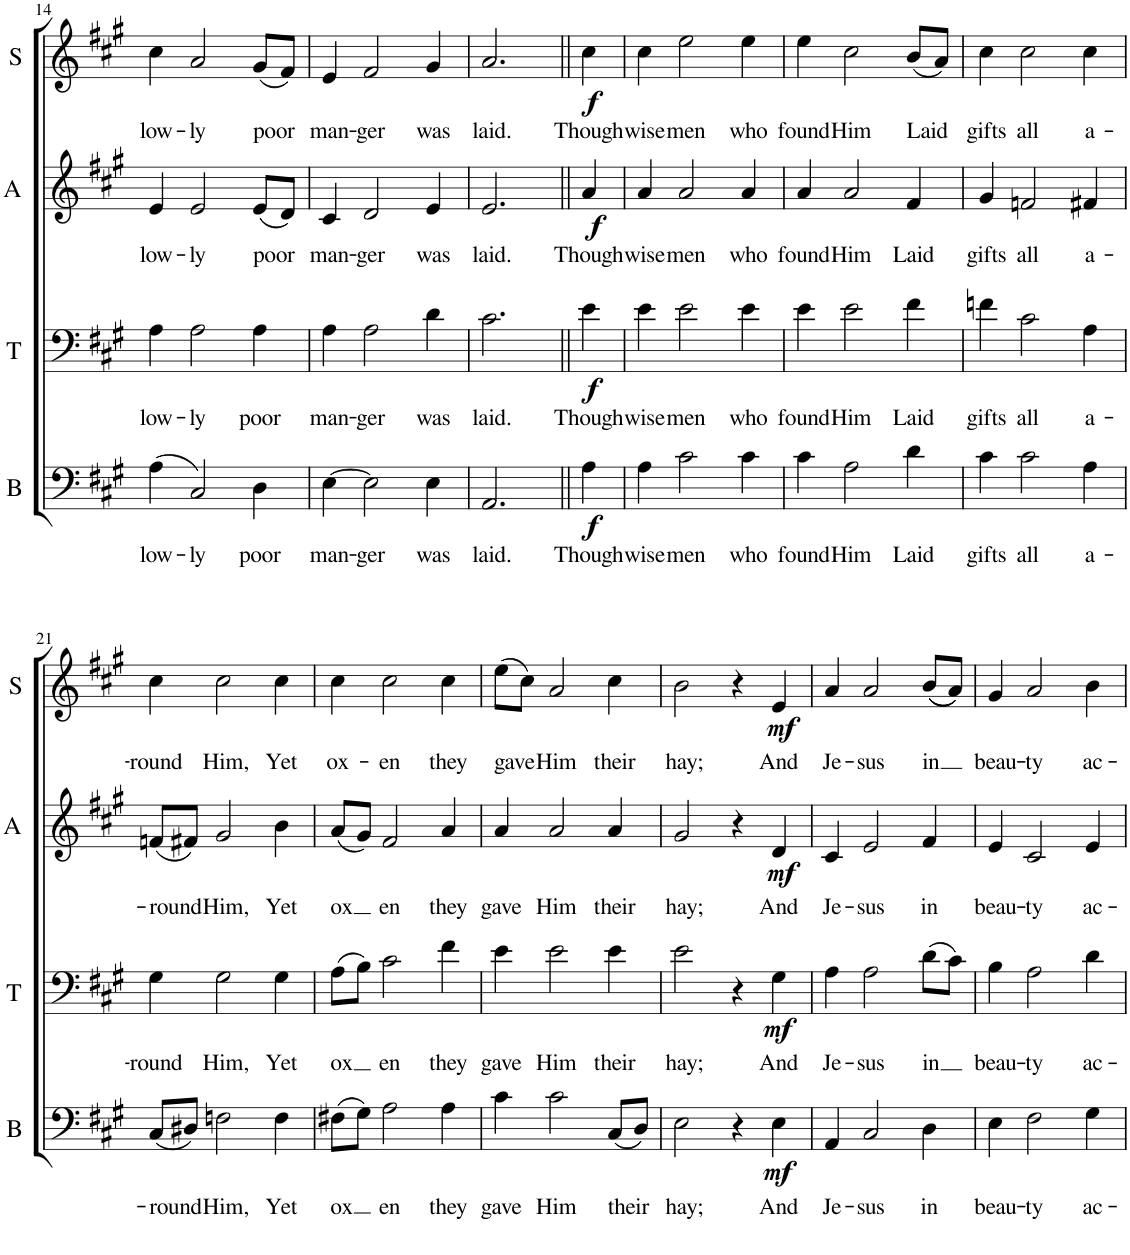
**kern	**text	**dynam	**kern	**text	**dynam	**kern	**text	**dynam	**kern	**text	**dynam
*part4	*part4	*part4	*part3	*part3	*part3	*part2	*part2	*part2	*part1	*part1	*part1
*staff4	*staff4	*staff4	*staff3	*staff3	*staff3	*staff2	*staff2	*staff2	*staff1	*staff1	*staff1
*I"Bass	*	*	*I"Tenor	*	*	*I"Alto	*	*	*I"Soprano	*	*
*I'B	*	*	*I'T	*	*	*I'A	*	*	*I'S	*	*
!!LO:PB:g=z
*clefF4	*	*	*clefF4	*	*	*clefG2	*	*	*clefG2	*	*
*k[f#c#g#]	*	*	*k[f#c#g#]	*	*	*k[f#c#g#]	*	*	*k[f#c#g#]	*	*
*M4/4	*	*	*M4/4	*	*	*M4/4	*	*	*M4/4	*	*
=14	=14	=14	=14	=14	=14	=14	=14	=14	=14	=14	=14
!	!LO:LY:b	!	!	!LO:LY:b	!	!	!LO:LY:b	!	!	!LO:LY:b	!
(4A\	low-	.	4A\	low-	.	4e/	low-	.	4cc#\	low-	.
!	!LO:LY:b	!	!	!LO:LY:b	!	!	!LO:LY:b	!	!	!LO:LY:b	!
2C#/)	-ly	.	2A\	-ly	.	2e/	-ly	.	2a/	-ly	.
!	!LO:LY:b	!	!	!LO:LY:b	!	!	!LO:LY:b	!	!	!LO:LY:b	!
4D\	poor	.	4A\	poor	.	(8e/L	poor	.	(8g#/L	poor	.
.	.	.	.	.	.	8d/J)	.	.	8f#/J)	.	.
=15	=15	=15	=15	=15	=15	=15	=15	=15	=15	=15	=15
!	!LO:LY:b	!	!	!LO:LY:b	!	!	!LO:LY:b	!	!	!LO:LY:b	!
[4E\	man-	.	4A\	man-	.	4c#/	man-	.	4e/	man-	.
!	!LO:LY:b	!	!	!LO:LY:b	!	!	!LO:LY:b	!	!	!LO:LY:b	!
2E\]	-ger	.	2A\	-ger	.	2d/	-ger	.	2f#/	-ger	.
!	!LO:LY:b	!	!	!LO:LY:b	!	!	!LO:LY:b	!	!	!LO:LY:b	!
4E\	was	.	4d\	was	.	4e/	was	.	4g#/	was	.
=16	=16	=16	=16	=16	=16	=16	=16	=16	=16	=16	=16
!	!LO:LY:b	!	!	!LO:LY:b	!	!	!LO:LY:b	!	!	!LO:LY:b	!
2.AA/	laid.	.	2.c#\	laid.	.	2.e/	laid.	.	2.a/	laid.	.
=17||	=17||	=17||	=17||	=17||	=17||	=17||	=17||	=17||	=17||	=17||	=17||
!	!LO:LY:b	!LO:DY:b	!	!LO:LY:b	!LO:DY:b	!	!LO:LY:b	!LO:DY:b	!	!LO:LY:b	!LO:DY:b
4A\	Though	f	4e\	Though	f	4a/	Though	f	4cc#\	Though	f
=18	=18	=18	=18	=18	=18	=18	=18	=18	=18	=18	=18
!	!LO:LY:b	!	!	!LO:LY:b	!	!	!LO:LY:b	!	!	!LO:LY:b	!
4A\	wise	.	4e\	wise	.	4a/	wise	.	4cc#\	wise	.
!	!LO:LY:b	!	!	!LO:LY:b	!	!	!LO:LY:b	!	!	!LO:LY:b	!
2c#\	men	.	2e\	men	.	2a/	men	.	2ee\	men	.
!	!LO:LY:b	!	!	!LO:LY:b	!	!	!LO:LY:b	!	!	!LO:LY:b	!
4c#\	who	.	4e\	who	.	4a/	who	.	4ee\	who	.
=19	=19	=19	=19	=19	=19	=19	=19	=19	=19	=19	=19
!	!LO:LY:b	!	!	!LO:LY:b	!	!	!LO:LY:b	!	!	!LO:LY:b	!
4c#\	found	.	4e\	found	.	4a/	found	.	4ee\	found	.
!	!LO:LY:b	!	!	!LO:LY:b	!	!	!LO:LY:b	!	!	!LO:LY:b	!
2A\	Him	.	2e\	Him	.	2a/	Him	.	2cc#\	Him	.
!	!LO:LY:b	!	!	!LO:LY:b	!	!	!LO:LY:b	!	!	!LO:LY:b	!
4d\	Laid	.	4f#\	Laid	.	4f#/	Laid	.	(8b/L	Laid	.
.	.	.	.	.	.	.	.	.	8a/J)	.	.
=20	=20	=20	=20	=20	=20	=20	=20	=20	=20	=20	=20
!	!LO:LY:b	!	!	!LO:LY:b	!	!	!LO:LY:b	!	!	!LO:LY:b	!
4c#\	gifts	.	4fn\	gifts	.	4g#/	gifts	.	4cc#\	gifts	.
!	!LO:LY:b	!	!	!LO:LY:b	!	!	!LO:LY:b	!	!	!LO:LY:b	!
2c#\	all	.	2c#\	all	.	2fn/	all	.	2cc#\	all	.
!	!LO:LY:b	!	!	!LO:LY:b	!	!	!LO:LY:b	!	!	!LO:LY:b	!
4A\	a-	.	4A\	a-	.	4f#X/	a-	.	4cc#\	a-	.
!!LO:LB:g=z
=21	=21	=21	=21	=21	=21	=21	=21	=21	=21	=21	=21
!	!LO:LY:b	!	!	!LO:LY:b	!	!	!LO:LY:b	!	!	!LO:LY:b	!
(8C#/L	-round	.	4G#\	-round	.	(8fn/L	-round	.	4cc#\	-round	.
8D#X/J)	.	.	.	.	.	8f#X/J)	.	.	.	.	.
!	!LO:LY:b	!	!	!LO:LY:b	!	!	!LO:LY:b	!	!	!LO:LY:b	!
2Fn\	Him,	.	2G#\	Him,	.	2g#/	Him,	.	2cc#\	Him,	.
!	!LO:LY:b	!	!	!LO:LY:b	!	!	!LO:LY:b	!	!	!LO:LY:b	!
4F\	Yet	.	4G#\	Yet	.	4b\	Yet	.	4cc#\	Yet	.
=22	=22	=22	=22	=22	=22	=22	=22	=22	=22	=22	=22
!	!LO:LY:b	!	!	!LO:LY:b	!	!	!LO:LY:b	!	!	!LO:LY:b	!
(8F#X\L	-ox	.	(8A\L	-ox	.	(8a/L	-ox	.	4cc#\	ox-	.
8G#\J)	.	.	8B\J)	.	.	8g#/J)	.	.	.	.	.
!	!LO:LY:b	!	!	!LO:LY:b	!	!	!LO:LY:b	!	!	!LO:LY:b	!
2A\	en	.	2c#\	en	.	2f#/	en	.	2cc#\	-en	.
!	!LO:LY:b	!	!	!LO:LY:b	!	!	!LO:LY:b	!	!	!LO:LY:b	!
4A\	they	.	4f#\	they	.	4a/	they	.	4cc#\	they	.
=23	=23	=23	=23	=23	=23	=23	=23	=23	=23	=23	=23
!	!LO:LY:b	!	!	!LO:LY:b	!	!	!LO:LY:b	!	!	!LO:LY:b	!
4c#\	gave	.	4e\	gave	.	4a/	gave	.	(8ee\L	gave	.
.	.	.	.	.	.	.	.	.	8cc#\J)	.	.
!	!LO:LY:b	!	!	!LO:LY:b	!	!	!LO:LY:b	!	!	!LO:LY:b	!
2c#\	Him	.	2e\	Him	.	2a/	Him	.	2a/	Him	.
!	!LO:LY:b	!	!	!LO:LY:b	!	!	!LO:LY:b	!	!	!LO:LY:b	!
(8C#/L	their	.	4e\	their	.	4a/	their	.	4cc#\	their	.
8D/J)	.	.	.	.	.	.	.	.	.	.	.
=24	=24	=24	=24	=24	=24	=24	=24	=24	=24	=24	=24
!	!LO:LY:b	!	!	!LO:LY:b	!	!	!LO:LY:b	!	!	!LO:LY:b	!
2E\	hay;	.	2e\	hay;	.	2g#/	hay;	.	2b\	hay;	.
4r	.	.	4r	.	.	4r	.	.	4r	.	.
!	!LO:LY:b	!LO:DY:b	!	!LO:LY:b	!LO:DY:b	!	!LO:LY:b	!LO:DY:b	!	!LO:LY:b	!LO:DY:b
4E\	And	mf	4G#\	And	mf	4d/	And	mf	4e/	And	mf
=25	=25	=25	=25	=25	=25	=25	=25	=25	=25	=25	=25
!	!LO:LY:b	!	!	!LO:LY:b	!	!	!LO:LY:b	!	!	!LO:LY:b	!
4AA/	Je-	.	4A\	Je-	.	4c#/	Je-	.	4a/	Je-	.
!	!LO:LY:b	!	!	!LO:LY:b	!	!	!LO:LY:b	!	!	!LO:LY:b	!
2C#/	-sus	.	2A\	-sus	.	2e/	-sus	.	2a/	-sus	.
!	!LO:LY:b	!	!	!LO:LY:b	!	!	!LO:LY:b	!	!	!LO:LY:b	!
4D\	in	.	(8d\L	in	.	4f#/	in	.	((8b/L	in	.
.	.	.	8c#\J)	.	.	.	.	.	8a/J))	.	.
=26	=26	=26	=26	=26	=26	=26	=26	=26	=26	=26	=26
!	!LO:LY:b	!	!	!LO:LY:b	!	!	!LO:LY:b	!	!	!LO:LY:b	!
4E\	beau-	.	4B\	beau-	.	4e/	beau-	.	4g#/	beau-	.
!	!LO:LY:b	!	!	!LO:LY:b	!	!	!LO:LY:b	!	!	!LO:LY:b	!
2F#\	-ty	.	2A\	-ty	.	2c#/	-ty	.	2a/	-ty	.
!	!LO:LY:b	!	!	!LO:LY:b	!	!	!LO:LY:b	!	!	!LO:LY:b	!
4G#\	ac-	.	4d\	ac-	.	4e/	ac-	.	4b\	ac-	.
=	=	=	=	=	=	=	=	=	=	=	=
*-	*-	*-	*-	*-	*-	*-	*-	*-	*-	*-	*-
